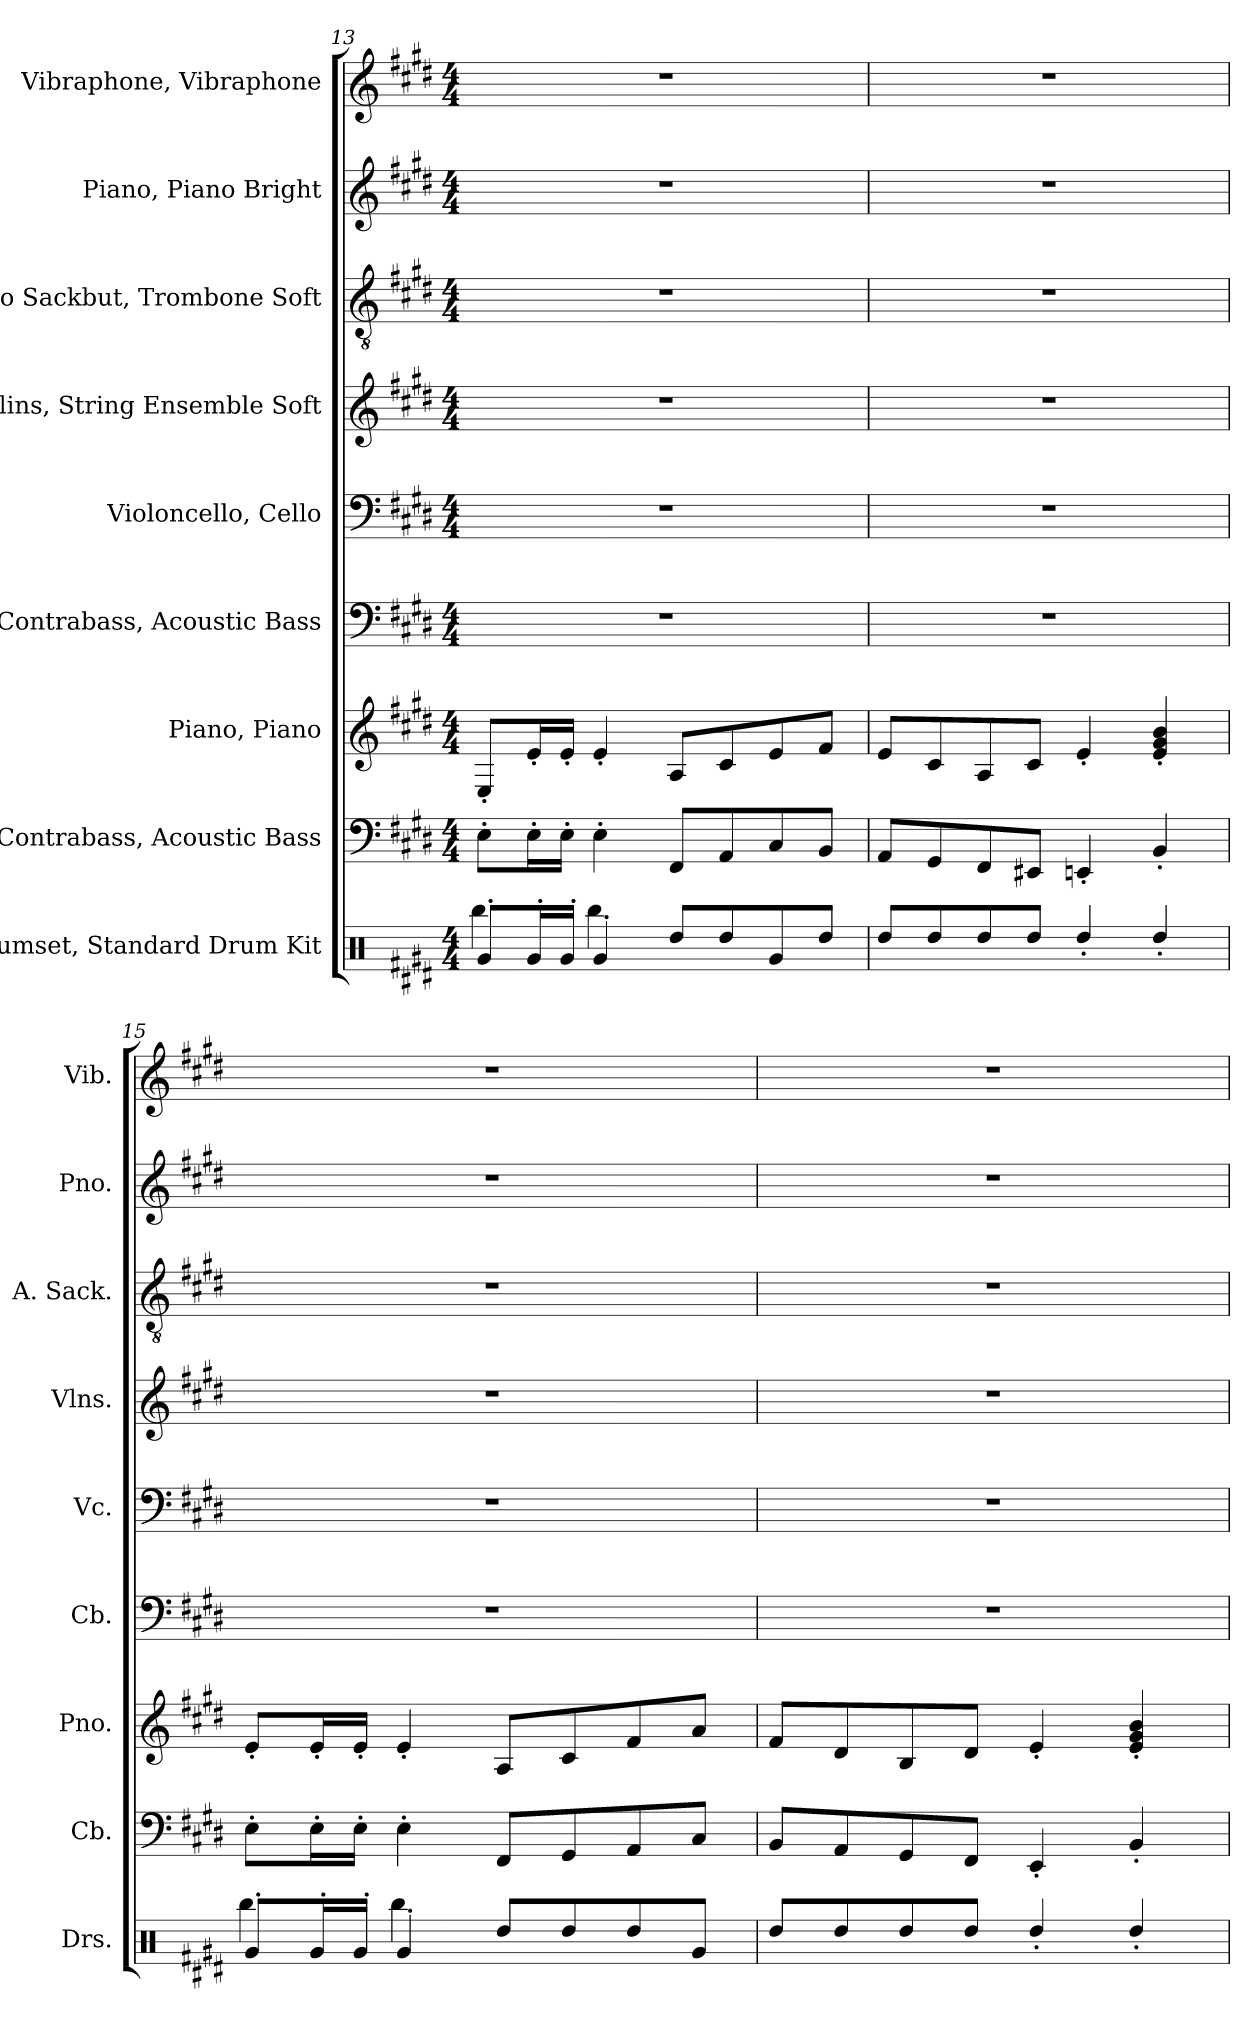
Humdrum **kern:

**kern	**kern	**kern	**kern	**kern	**kern	**kern	**kern	**kern
*part9	*part8	*part7	*part6	*part5	*part4	*part3	*part2	*part1
*staff9	*staff8	*staff7	*staff6	*staff5	*staff4	*staff3	*staff2	*staff1
*I"Drumset, Standard Drum Kit	*I"Contrabass, Acoustic Bass	*I"Piano, Piano	*I"Contrabass, Acoustic Bass	*I"Violoncello, Cello	*I"Violins, String Ensemble Soft	*I"Alto Sackbut, Trombone Soft	*I"Piano, Piano Bright	*I"Vibraphone, Vibraphone
*I'Drs.	*I'Cb.	*I'Pno.	*I'Cb.	*I'Vc.	*I'Vlns.	*I'A. Sack.	*I'Pno.	*I'Vib.
!!LO:PB:g=z
*clefX	*clefF4	*clefG2	*clefF4	*clefF4	*clefG2	*clefGv2	*clefG2	*clefG2
*	*ITrd7c12	*	*ITrd7c12	*	*	*	*	*
*k[f#c#g#d#]	*k[f#c#g#d#]	*k[f#c#g#d#]	*k[f#c#g#d#]	*k[f#c#g#d#]	*k[f#c#g#d#]	*k[f#c#g#d#]	*k[f#c#g#d#]	*k[f#c#g#d#]
*M4/4	*M4/4	*M4/4	*M4/4	*M4/4	*M4/4	*M4/4	*M4/4	*M4/4
=13	=13	=13	=13	=13	=13	=13	=13	=13
*^	*	*	*	*	*	*	*	*
8Rg'/L	4Rbb\	8EE'\L	8E'/L	1r	1r	1r	1r	1r	1r
16Rg'/L	.	16EE'\L	16e'/L	.	.	.	.	.	.
16Rg'/JJ	.	16EE'\JJ	16e'/JJ	.	.	.	.	.	.
4Rg'/	4Rbb\	4EE'\	4e'/	.	.	.	.	.	.
8Rdd/L	4R\	8FFF#/L	8A/L	.	.	.	.	.	.
8Rdd/	.	8AAA/	8c#/	.	.	.	.	.	.
8Rg/	4R\	8CC#/	8e/	.	.	.	.	.	.
8Rdd/J	.	8BBB/J	8f#/J	.	.	.	.	.	.
=14	=14	=14	=14	=14	=14	=14	=14	=14	=14
8Rdd/L	4R\	8AAA/L	8e/L	1r	1r	1r	1r	1r	1r
8Rdd/	.	8GGG#/	8c#/	.	.	.	.	.	.
8Rdd/	4R\	8FFF#/	8A/	.	.	.	.	.	.
8Rdd/J	.	8EEE#X/J	8c#/J	.	.	.	.	.	.
4Rdd'/	4R\	4EEEn'/	4e'/	.	.	.	.	.	.
4Rdd'/	4R\	4BBB'/	4e/' 4g#/' 4b/'	.	.	.	.	.	.
=15	=15	=15	=15	=15	=15	=15	=15	=15	=15
8Rg'/L	4Rbb\	8EE'\L	8e'/L	1r	1r	1r	1r	1r	1r
16Rg'/L	.	16EE'\L	16e'/L	.	.	.	.	.	.
16Rg'/JJ	.	16EE'\JJ	16e'/JJ	.	.	.	.	.	.
4Rg'/	4Rbb\	4EE'\	4e'/	.	.	.	.	.	.
8Rdd/L	4R\	8FFF#/L	8A/L	.	.	.	.	.	.
8Rdd/	.	8GGG#/	8c#/	.	.	.	.	.	.
8Rdd/	4R\	8AAA/	8f#/	.	.	.	.	.	.
8Rg/J	.	8CC#/J	8a/J	.	.	.	.	.	.
=16	=16	=16	=16	=16	=16	=16	=16	=16	=16
8Rdd/L	4R\	8BBB/L	8f#/L	1r	1r	1r	1r	1r	1r
8Rdd/	.	8AAA/	8d#/	.	.	.	.	.	.
8Rdd/	4R\	8GGG#/	8B/	.	.	.	.	.	.
8Rdd/J	.	8FFF#/J	8d#/J	.	.	.	.	.	.
4Rdd'/	4R\	4EEE'/	4e'/	.	.	.	.	.	.
4Rdd'/	4R\	4BBB'/	4e/' 4g#/' 4b/'	.	.	.	.	.	.
*v	*v	*	*	*	*	*	*	*	*
=	=	=	=	=	=	=	=	=
*-	*-	*-	*-	*-	*-	*-	*-	*-
